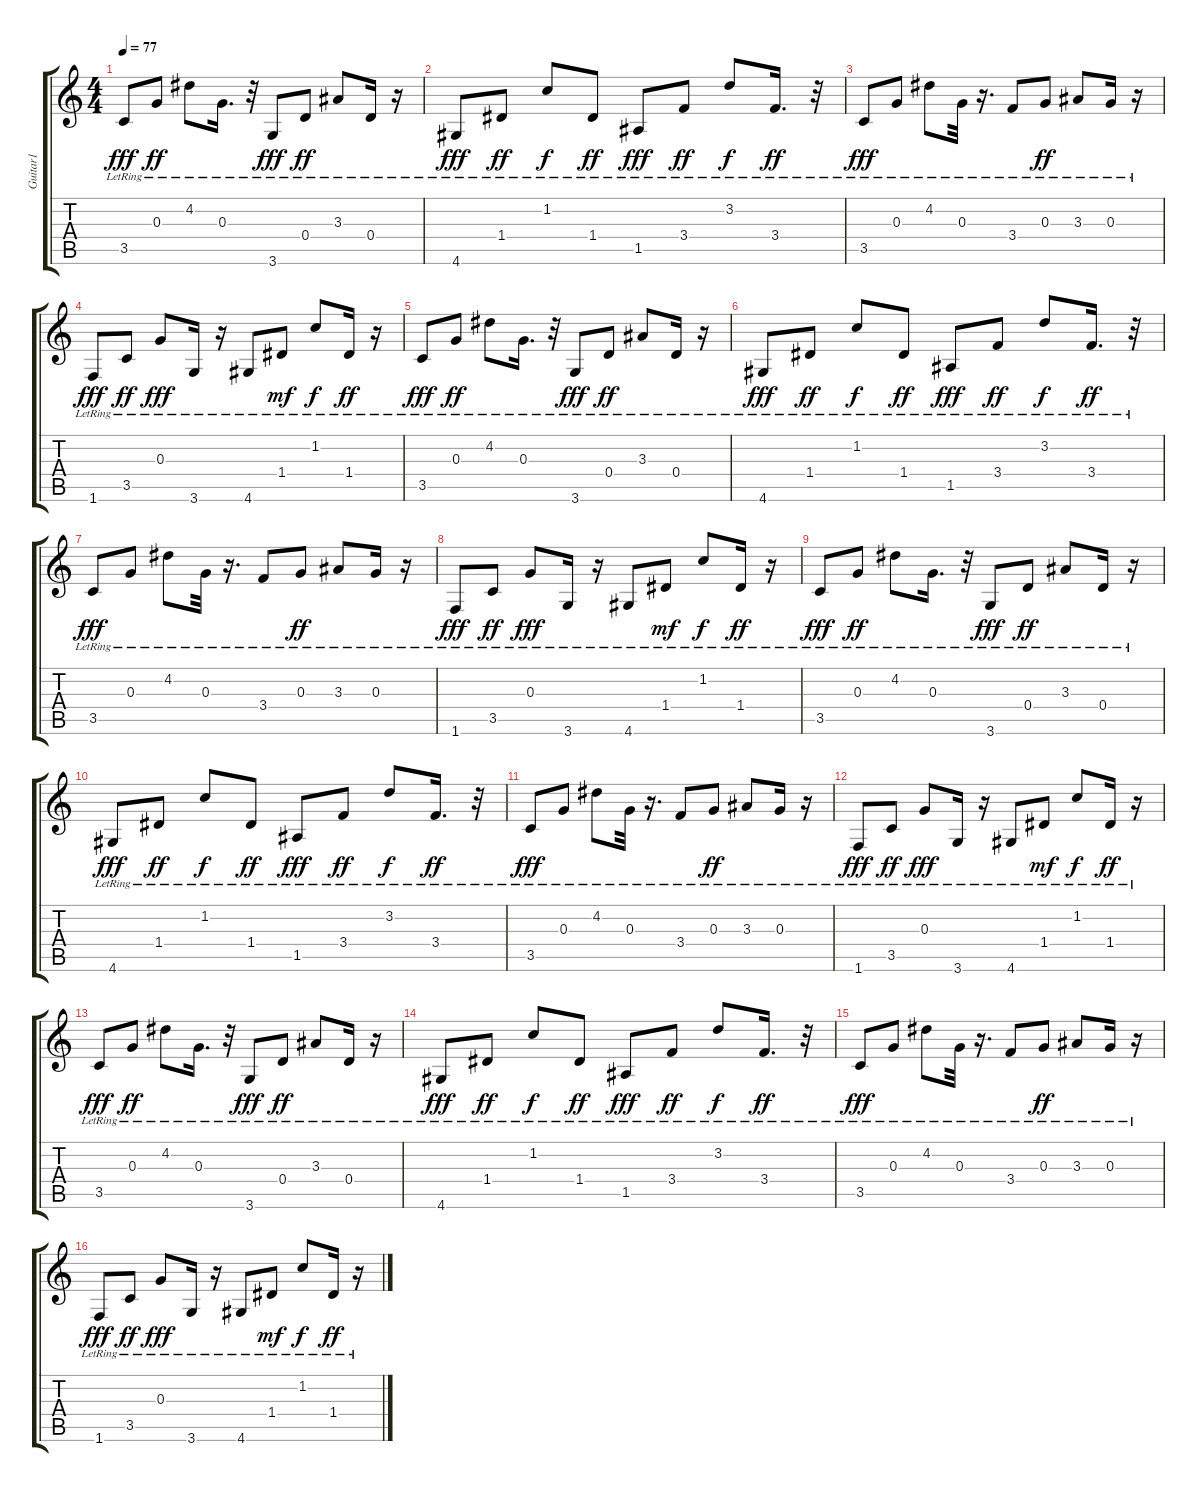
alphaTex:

\track ("Guitar1" "Guitar1") {instrument acousticguitarnylon}
\staff {score tabs}
\tuning (E4 B3 G3 D3 A2 E2) {hide}
\ts (4 4)
\tempo 77
\clef g2
\ks c
3.5{lr}.8{dy fff} 0.3{lr}.8{dy ff} 4.2{lr}.8 0.3{lr}.16{d} r.32 3.6{lr}.8{dy fff} 0.4{lr}.8{dy ff} 3.3{lr}.8 0.4{lr}.16 r.16 |
4.6{lr}.8{dy fff} 1.4{lr}.8{dy ff} 1.2{lr}.8{dy f} 1.4{lr}.8{dy ff} 1.5{lr}.8{dy fff} 3.4{lr}.8{dy ff} 3.2{lr}.8{dy f} 3.4{lr}.16{d dy ff} r.32 |
3.5{lr}.8{dy fff} 0.3{lr}.8 4.2{lr}.8 0.3{lr}.32 r.16{d} 3.4{lr}.8 0.3{lr}.8{dy ff} 3.3{lr}.8 0.3{lr}.16 r.16 |
1.6{lr}.8{dy fff} 3.5{lr}.8{dy ff} 0.3{lr}.8{dy fff} 3.6{lr}.16 r.16 4.6{lr}.8 1.4{lr}.8{dy mf} 1.2{lr}.8{dy f} 1.4{lr}.16{dy ff} r.16 |
3.5{lr}.8{dy fff} 0.3{lr}.8{dy ff} 4.2{lr}.8 0.3{lr}.16{d} r.32 3.6{lr}.8{dy fff} 0.4{lr}.8{dy ff} 3.3{lr}.8 0.4{lr}.16 r.16 |
4.6{lr}.8{dy fff} 1.4{lr}.8{dy ff} 1.2{lr}.8{dy f} 1.4{lr}.8{dy ff} 1.5{lr}.8{dy fff} 3.4{lr}.8{dy ff} 3.2{lr}.8{dy f} 3.4{lr}.16{d dy ff} r.32 |
3.5{lr}.8{dy fff} 0.3{lr}.8 4.2{lr}.8 0.3{lr}.32 r.16{d} 3.4{lr}.8 0.3{lr}.8{dy ff} 3.3{lr}.8 0.3{lr}.16 r.16 |
1.6{lr}.8{dy fff} 3.5{lr}.8{dy ff} 0.3{lr}.8{dy fff} 3.6{lr}.16 r.16 4.6{lr}.8 1.4{lr}.8{dy mf} 1.2{lr}.8{dy f} 1.4{lr}.16{dy ff} r.16 |
3.5{lr}.8{dy fff} 0.3{lr}.8{dy ff} 4.2{lr}.8 0.3{lr}.16{d} r.32 3.6{lr}.8{dy fff} 0.4{lr}.8{dy ff} 3.3{lr}.8 0.4{lr}.16 r.16 |
4.6{lr}.8{dy fff} 1.4{lr}.8{dy ff} 1.2{lr}.8{dy f} 1.4{lr}.8{dy ff} 1.5{lr}.8{dy fff} 3.4{lr}.8{dy ff} 3.2{lr}.8{dy f} 3.4{lr}.16{d dy ff} r.32 |
3.5{lr}.8{dy fff} 0.3{lr}.8 4.2{lr}.8 0.3{lr}.32 r.16{d} 3.4{lr}.8 0.3{lr}.8{dy ff} 3.3{lr}.8 0.3{lr}.16 r.16 |
1.6{lr}.8{dy fff} 3.5{lr}.8{dy ff} 0.3{lr}.8{dy fff} 3.6{lr}.16 r.16 4.6{lr}.8 1.4{lr}.8{dy mf} 1.2{lr}.8{dy f} 1.4{lr}.16{dy ff} r.16 |
3.5{lr}.8{dy fff} 0.3{lr}.8{dy ff} 4.2{lr}.8 0.3{lr}.16{d} r.32 3.6{lr}.8{dy fff} 0.4{lr}.8{dy ff} 3.3{lr}.8 0.4{lr}.16 r.16 |
4.6{lr}.8{dy fff} 1.4{lr}.8{dy ff} 1.2{lr}.8{dy f} 1.4{lr}.8{dy ff} 1.5{lr}.8{dy fff} 3.4{lr}.8{dy ff} 3.2{lr}.8{dy f} 3.4{lr}.16{d dy ff} r.32 |
3.5{lr}.8{dy fff} 0.3{lr}.8 4.2{lr}.8 0.3{lr}.32 r.16{d} 3.4{lr}.8 0.3{lr}.8{dy ff} 3.3{lr}.8 0.3{lr}.16 r.16 |
1.6{lr}.8{dy fff} 3.5{lr}.8{dy ff} 0.3{lr}.8{dy fff} 3.6{lr}.16 r.16 4.6{lr}.8 1.4{lr}.8{dy mf} 1.2{lr}.8{dy f} 1.4{lr}.16{dy ff} r.16
